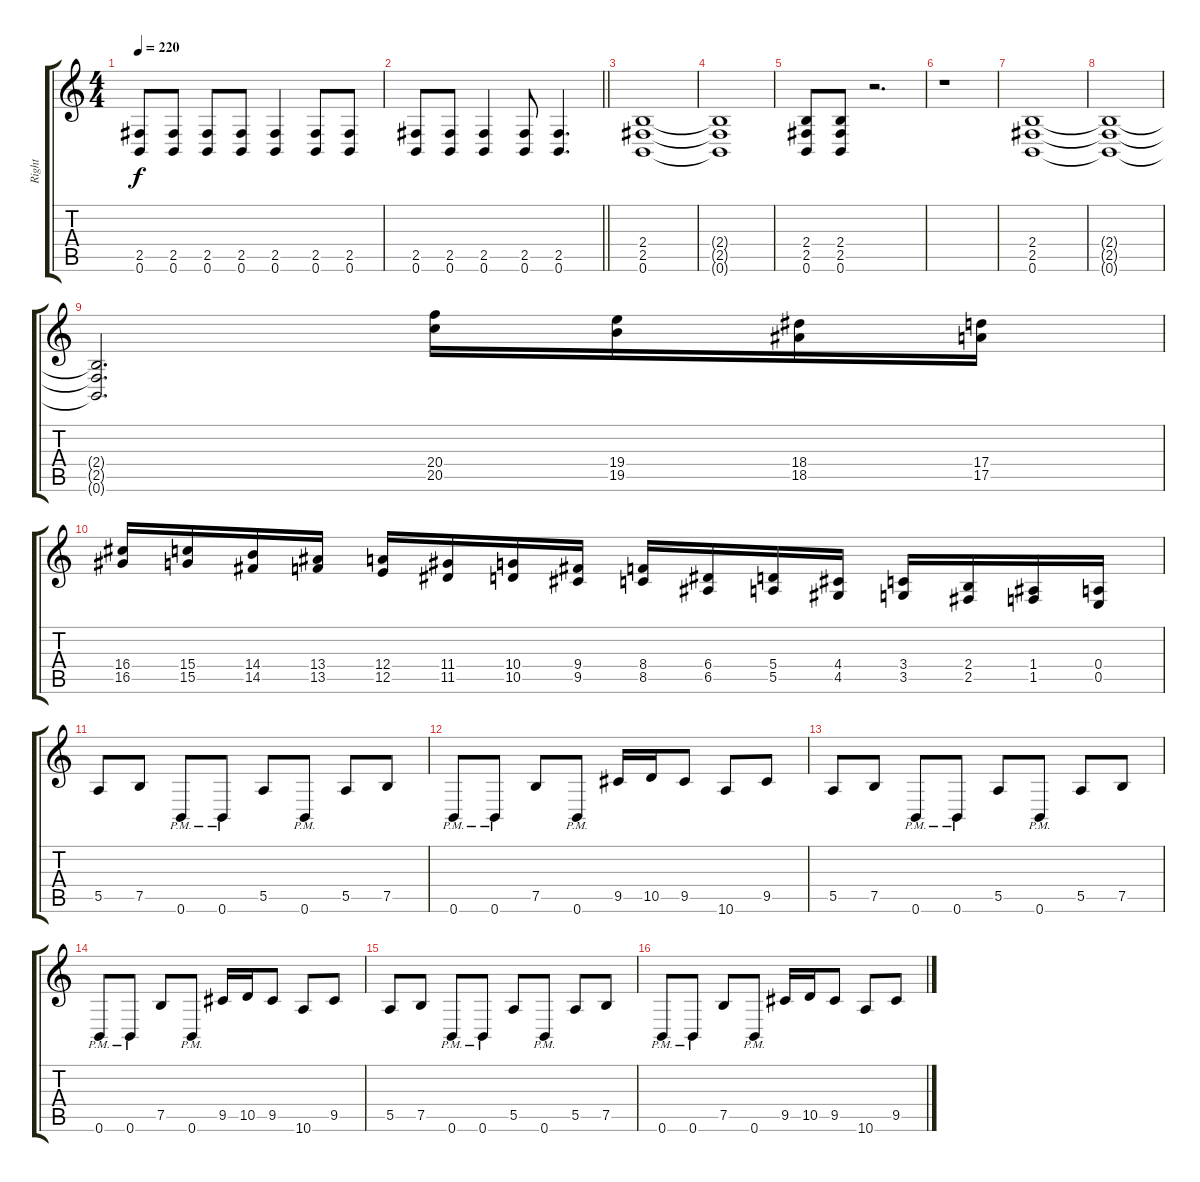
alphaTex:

\track ("Right" "Right") {instrument distortionguitar}
\staff {score tabs}
\tuning (B3 Gb3 D3 A2 E2 B1) {hide}
\ts (4 4)
\tempo 220
\clef g2
\ks c
(2.5 0.6).8{dy f} (2.5 0.6).8 (2.5 0.6).8 (2.5 0.6).8 (2.5 0.6).4 (2.5 0.6).8 (2.5 0.6).8 |
\barLineRight lightlight
(2.5 0.6).8 (2.5 0.6).8 (2.5 0.6).4 (2.5 0.6).8 (2.5 0.6).4{d} |
(2.4 2.5 0.6).1 |
(2.4{t} 2.5{t} 0.6{t}).1 |
(2.4 2.5 0.6).8 (2.4 2.5 0.6).8 r.2{d} |
r.1 |
(2.4 2.5 0.6).1 |
(2.4{t} 2.5{t} 0.6{t}).1 |
(2.4{t} 2.5{t} 0.6{t}).2{d} (20.4 20.5).16{instrument guitarfretnoise} (19.4 19.5).16 (18.4 18.5).16 (17.4 17.5).16 |
(16.4 16.5).16{instrument guitarfretnoise} (15.4 15.5).16 (14.4 14.5).16 (13.4 13.5).16 (12.4 12.5).16 (11.4 11.5).16 (10.4 10.5).16 (9.4 9.5).16 (8.4 8.5).16 (6.4 6.5).16 (5.4 5.5).16 (4.4 4.5).16 (3.4 3.5).16 (2.4 2.5).16 (1.4 1.5).16 (0.4 0.5).16 |
5.5.8{instrument distortionguitar} 7.5.8 0.6{pm}.8 0.6{pm}.8 5.5.8 0.6{pm}.8 5.5.8 7.5.8 |
0.6{pm}.8 0.6{pm}.8 7.5.8 0.6{pm}.8 9.5.16 10.5.16 9.5.8 10.6.8 9.5.8 |
5.5.8 7.5.8 0.6{pm}.8 0.6{pm}.8 5.5.8 0.6{pm}.8 5.5.8 7.5.8 |
0.6{pm}.8 0.6{pm}.8 7.5.8 0.6{pm}.8 9.5.16 10.5.16 9.5.8 10.6.8 9.5.8 |
5.5.8 7.5.8 0.6{pm}.8 0.6{pm}.8 5.5.8 0.6{pm}.8 5.5.8 7.5.8 |
0.6{pm}.8 0.6{pm}.8 7.5.8 0.6{pm}.8 9.5.16 10.5.16 9.5.8 10.6.8 9.5.8
